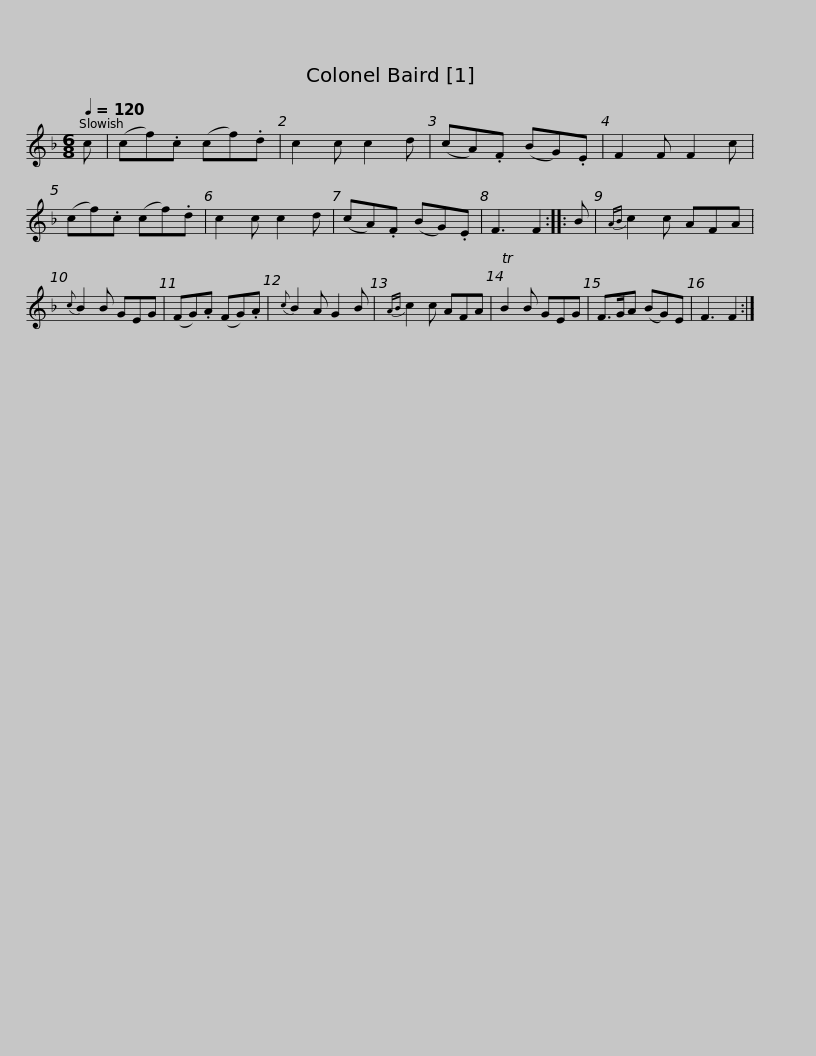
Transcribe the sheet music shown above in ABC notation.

X:1
L:1/8
Q:1/4=120
M:6/8
I:linebreak $
K:F
V:1 treble
V:1
 c | (cf).c (cf).d | c2 c c2 d | (cA).F (BG).E | F2 F F2 c | %5
 (cf).c (cf).d | c2 c c2 d | (cA).F (BG).E | F3 F2 :: B |$ %10
{AB} c2 c AFA |{c} B2 B GEG | (FG).A (FG).A |{c} B2 A G2 B |{AB} c2 c AFA | %15
 TB2 B GEG | F>GA (BG)E | F3 F2 :| %18
